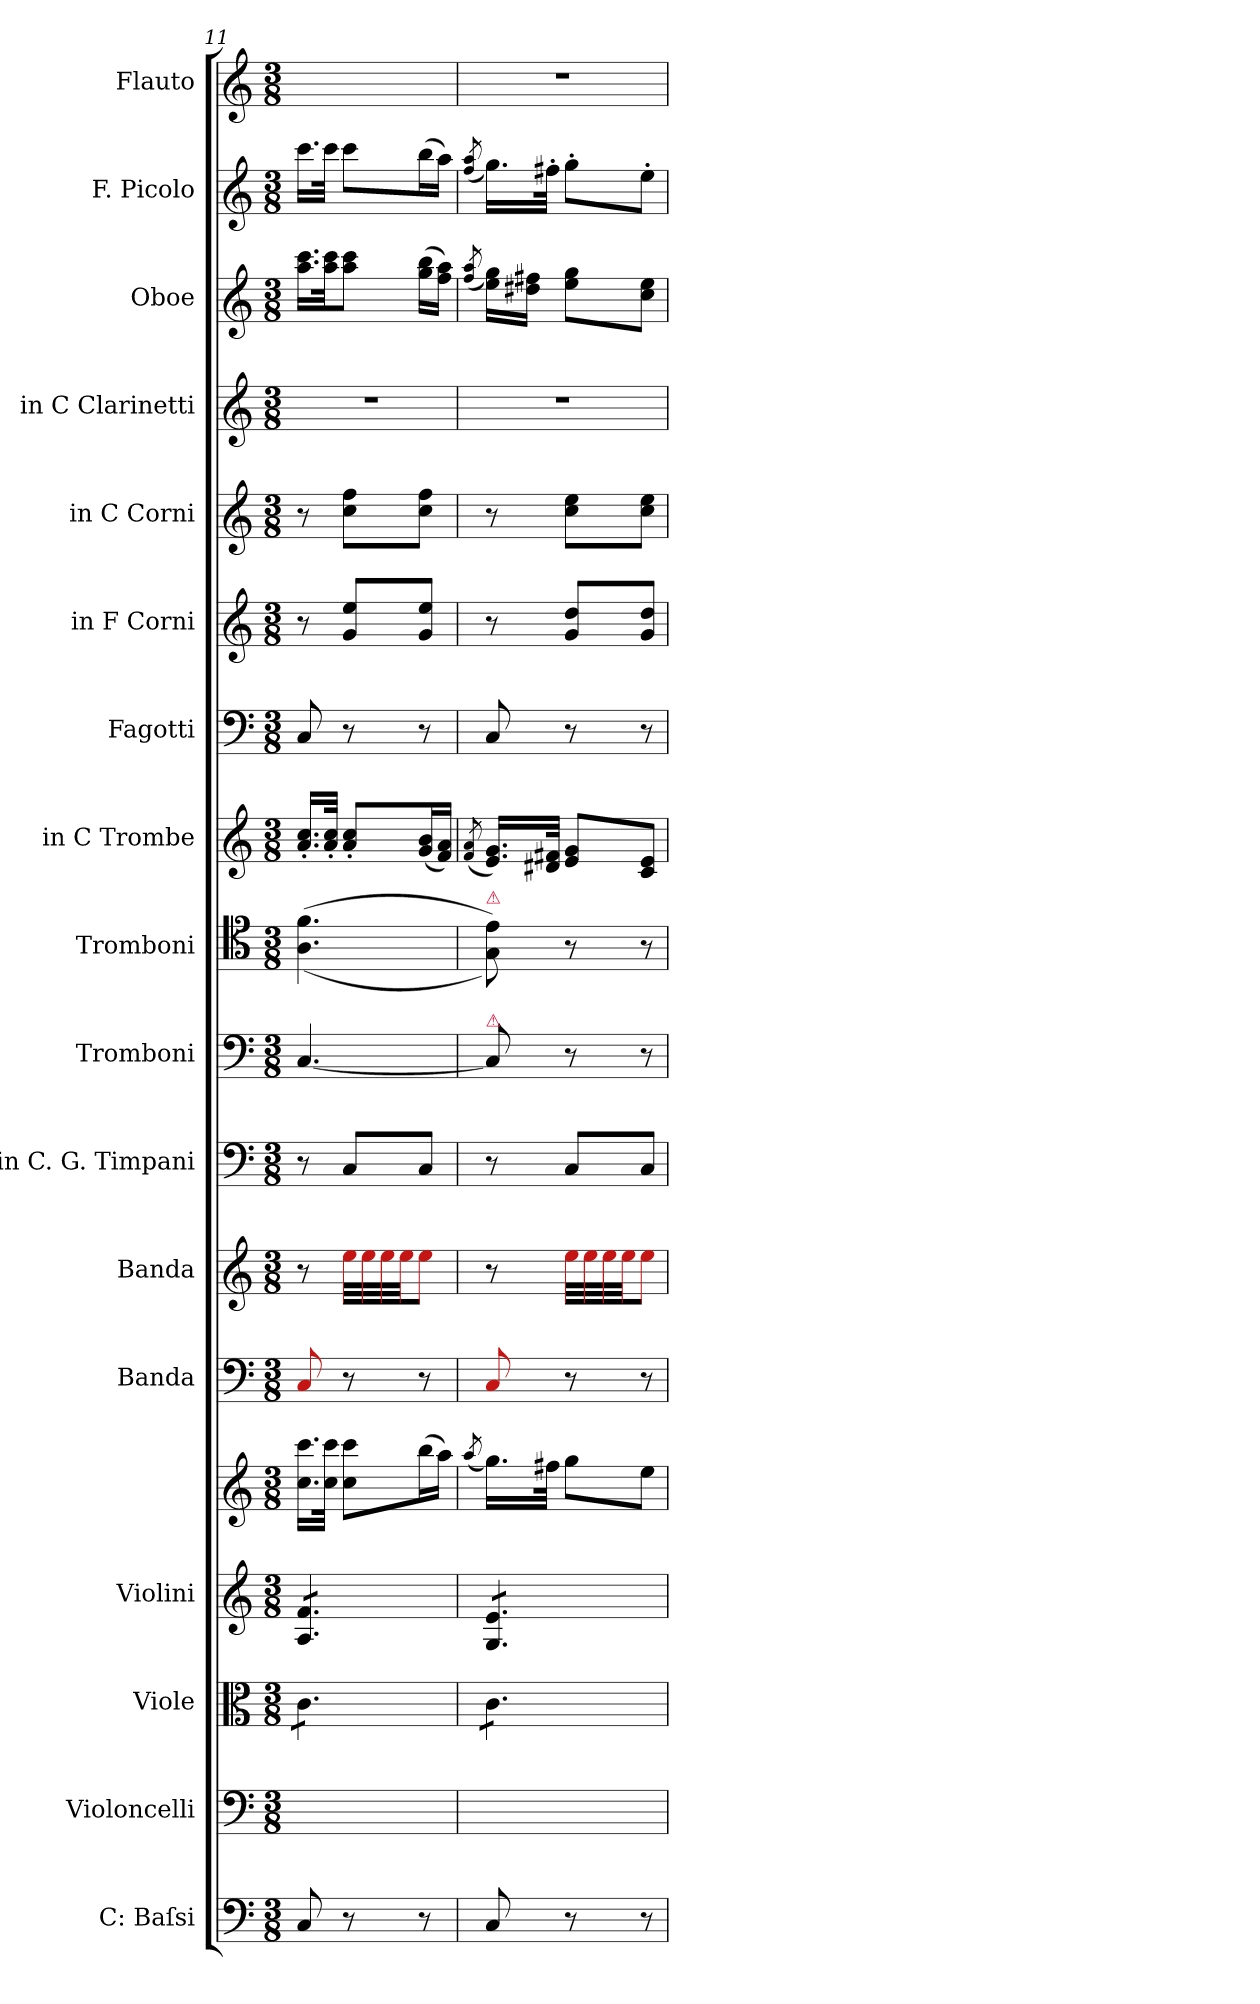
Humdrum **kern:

**kern	**kern	**kern	**kern	**kern	**kern	**kern	**kern	**kern	**kern	**kern	**kern	**kern	**kern	**kern	**kern	**kern	**kern
*part18	*part17	*part16	*part15	*part14	*part13	*part12	*part11	*part10	*part9	*part8	*part7	*part6	*part5	*part4	*part3	*part2	*part1
*staff18	*staff17	*staff16	*staff15	*staff14	*staff13	*staff12	*staff11	*staff10	*staff9	*staff8	*staff7	*staff6	*staff5	*staff4	*staff3	*staff2	*staff1
*I"C: Baſsi	*I"Violoncelli	*I"Viole	*I"Violini	*	*I"Banda	*I"Banda	*I"in C. G. Timpani	*I"Tromboni	*I"Tromboni	*I"in C Trombe	*I"Fagotti	*I"in F Corni	*I"in C Corni	*I"in C Clarinetti	*I"Oboe	*I"F. Picolo	*I"Flauto
*	*I'Vc	*	*I'Vln	*	*	*	*I'Timp	*I'Trb	*I'Trb	*	*	*	*	*I'Cl	*I'Ob	*	*I'Fl
*clefF4	*clefF4	*clefC3	*clefG2	*clefG2	*clefF4	*clefG2	*clefF4	*clefF4	*clefC4	*clefG2	*clefF4	*clefG2	*clefG2	*clefG2	*clefG2	*clefG2	*clefG2
*	*	*	*	*	*	*	*	*	*	*	*	*ITrd4c7	*	*	*	*	*
*k[]	*k[]	*k[]	*k[]	*k[]	*k[]	*k[]	*k[]	*k[]	*k[]	*k[]	*k[]	*k[b-]	*k[]	*k[]	*k[]	*k[]	*k[]
*M3/8	*M3/8	*M3/8	*M3/8	*M3/8	*M3/8	*M3/8	*M3/8	*M3/8	*M3/8	*M3/8	*M3/8	*M3/8	*M3/8	*M3/8	*M3/8	*M3/8	*M3/8
=11	=11	=11	=11	=11	=11	=11	=11	=11	=11	=11	=11	=11	=11	=11	=11	=11	=11
*	*	*tremolo	*	*	*	*	*	*	*	*	*	*	*	*	*	*	*
*	*	*	*tremolo	*	*	*	*	*	*	*	*	*	*	*	*	*	*
8C/	8C/yy	8c\L	8A/ 8f/L	16.cc\ 16.ccc\LL	8Ra/	8r	8r	[4.C/	(<(>4.A\ 4.f\	16.a'/ 16.cc'/LL	8C/	8r	8r	4.r	16.aa\ 16.ccc\LL	16.ccc\LL	4.ryy
.	.	.	.	32cc\ 32ccc\JJk	.	.	.	.	.	32a'/ 32cc'/JJk	.	.	.	.	32aa\ 32ccc\JK	32ccc\JJk	.
8r	8ryy	8c\	8A/ 8f/	8cc\ 8ccc\L	8r	32Ree\LLL	8C/L	.	.	8a'/ 8cc'/L	8r	8c/ 8a/L	8cc\ 8ff\L	.	8aa\ 8ccc\J	8ccc\L	.
.	.	.	.	.	.	32Ree\	.	.	.	.	.	.	.	.	.	.	.
.	.	.	.	.	.	32Ree\	.	.	.	.	.	.	.	.	.	.	.
.	.	.	.	.	.	32Ree\JJ	.	.	.	.	.	.	.	.	.	.	.
8r	8ryy	8c\J	8A/ 8f/J	(16bb\L	8r	8Ree\J	8C/J	.	.	(16g/ 16b/L	8r	8c/ 8a/J	8cc\ 8ff\J	.	(16gg\ 16bb\LL	(16bb\L	.
.	.	.	.	16aa\JJ)	.	.	.	.	.	16f/ 16a/JJ)	.	.	.	.	16ff\ 16aa\JJ)	16aa\JJ)	.
=12	=12	=12	=12	=12	=12	=12	=12	=12	=12	=12	=12	=12	=12	=12	=12	=12	=12
.	.	.	.	(8qaa/	.	.	.	.	.	(8qf/ 8qa/	.	.	.	.	(8qff/ 8qaa/	(8qff/ 8qaa/	.
!	!	!	!	!	!	!	!	!	!LO:TX:a:color=crimson:t=⚠	!	!	!	!	!	!	!	!
!	!	!	!	!	!	!	!	!LO:TX:a:color=crimson:t=⚠	!	!	!	!	!	!	!	!	!
8C/	8C/yy	8c\L	8G/ 8e/L	16.gg\LL)	8Ra/	8r	8r	8C/]	8G\ 8e\))	16.e/ 16.g/LL)	8C/	8r	8r	4.r	16ee\ 16gg\LL)	16.gg\LL)	4.r
.	.	.	.	.	.	.	.	.	.	.	.	.	.	.	16dd#X\ 16ff#X\JJ	.	.
.	.	.	.	32ff#X\JJk	.	.	.	.	.	32d#X/ 32f#X/JJk	.	.	.	.	.	32ff#X'\JJk	.
8r	8ryy	8c\	8G/ 8e/	8gg\L	8r	32Ree\LLL	8C/L	8r	8r	8e/ 8g/L	8r	8c/ 8g/L	8cc\ 8ee\L	.	8ee\ 8gg\L	8gg'\L	.
.	.	.	.	.	.	32Ree\	.	.	.	.	.	.	.	.	.	.	.
.	.	.	.	.	.	32Ree\	.	.	.	.	.	.	.	.	.	.	.
.	.	.	.	.	.	32Ree\JJ	.	.	.	.	.	.	.	.	.	.	.
8r	8ryy	8c\J	8G/ 8e/J	8ee\J	8r	8Ree\J	8C/J	8r	8r	8c/ 8e/J	8r	8c/ 8g/J	8cc\ 8ee\J	.	8cc\ 8ee\J	8ee'\J	.
*	*	*	*Xtremolo	*	*	*	*	*	*	*	*	*	*	*	*	*	*
*	*	*Xtremolo	*	*	*	*	*	*	*	*	*	*	*	*	*	*	*
=	=	=	=	=	=	=	=	=	=	=	=	=	=	=	=	=	=
*-	*-	*-	*-	*-	*-	*-	*-	*-	*-	*-	*-	*-	*-	*-	*-	*-	*-
